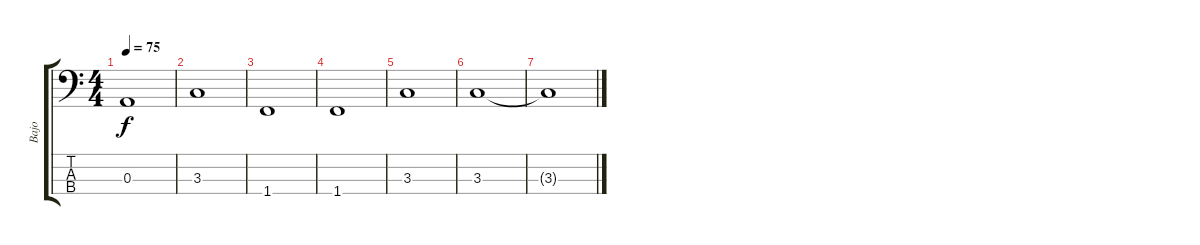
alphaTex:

\track ("Bajo" "Bajo") {instrument fretlessbass}
\staff {score tabs}
\tuning (G2 D2 A1 E1) {hide}
\ts (4 4)
\tempo 75
\clef f4
\ks c
0.3.1{dy f} |
3.3.1 |
1.4.1 |
1.4.1 |
3.3.1 |
3.3.1 |
3.3{t}.1
